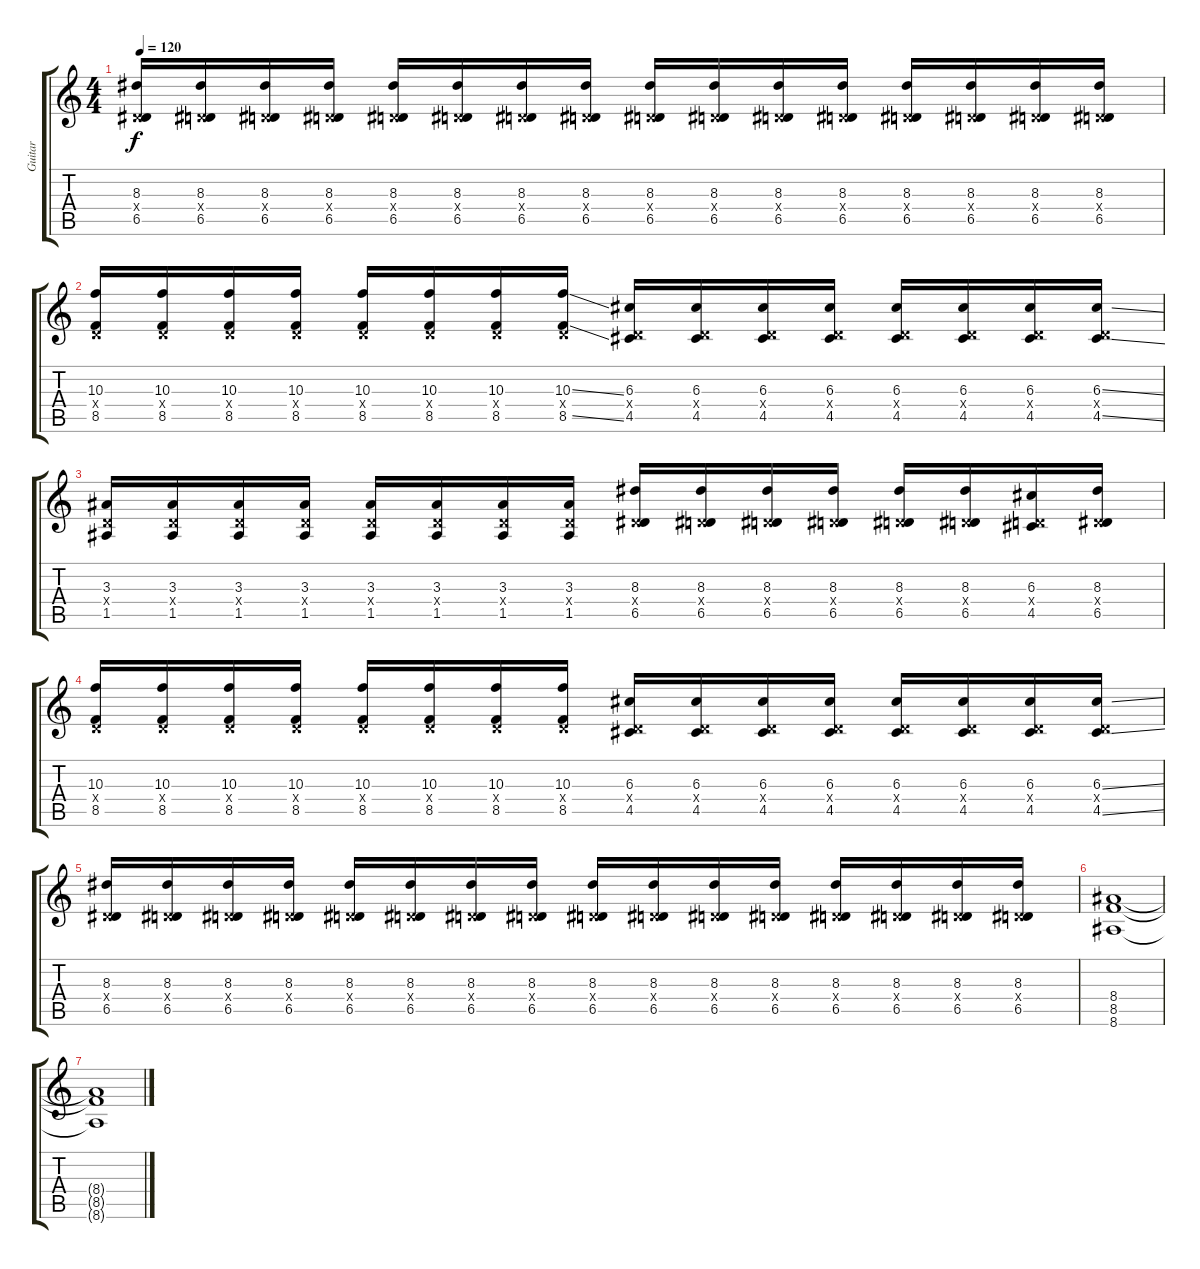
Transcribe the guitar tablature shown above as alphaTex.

\track ("Guitar" "Guitar") {instrument overdrivenguitar}
\staff {score tabs}
\tuning (E4 B3 G3 D3 A2 D2) {hide}
\ts (4 4)
\tempo 120
\clef g2
\ks c
(8.3 0.4{x} 6.5).16{dy f} (8.3 0.4{x} 6.5).16 (8.3 0.4{x} 6.5).16 (8.3 0.4{x} 6.5).16 (8.3 0.4{x} 6.5).16 (8.3 0.4{x} 6.5).16 (8.3 0.4{x} 6.5).16 (8.3 0.4{x} 6.5).16 (8.3 0.4{x} 6.5).16 (8.3 0.4{x} 6.5).16 (8.3 0.4{x} 6.5).16 (8.3 0.4{x} 6.5).16 (8.3 0.4{x} 6.5).16 (8.3 0.4{x} 6.5).16 (8.3 0.4{x} 6.5).16 (8.3 0.4{x} 6.5).16 |
(10.3 0.4{x} 8.5).16 (10.3 0.4{x} 8.5).16 (10.3 0.4{x} 8.5).16 (10.3 0.4{x} 8.5).16 (10.3 0.4{x} 8.5).16 (10.3 0.4{x} 8.5).16 (10.3 0.4{x} 8.5).16 (10.3{ss} 0.4{x} 8.5{ss}).16 (6.3 0.4{x} 4.5).16 (6.3 0.4{x} 4.5).16 (6.3 0.4{x} 4.5).16 (6.3 0.4{x} 4.5).16 (6.3 0.4{x} 4.5).16 (6.3 0.4{x} 4.5).16 (6.3 0.4{x} 4.5).16 (6.3{ss} 0.4{x} 4.5{ss}).16 |
(3.3 0.4{x} 1.5).16 (3.3 0.4{x} 1.5).16 (3.3 0.4{x} 1.5).16 (3.3 0.4{x} 1.5).16 (3.3 0.4{x} 1.5).16 (3.3 0.4{x} 1.5).16 (3.3 0.4{x} 1.5).16 (3.3 0.4{x} 1.5).16 (8.3 0.4{x} 6.5).16 (8.3 0.4{x} 6.5).16 (8.3 0.4{x} 6.5).16 (8.3 0.4{x} 6.5).16 (8.3 0.4{x} 6.5).16 (8.3 0.4{x} 6.5).16 (6.3 0.4{x} 4.5).16 (8.3 0.4{x} 6.5).16 |
(10.3 0.4{x} 8.5).16 (10.3 0.4{x} 8.5).16 (10.3 0.4{x} 8.5).16 (10.3 0.4{x} 8.5).16 (10.3 0.4{x} 8.5).16 (10.3 0.4{x} 8.5).16 (10.3 0.4{x} 8.5).16 (10.3 0.4{x} 8.5).16 (6.3 0.4{x} 4.5).16 (6.3 0.4{x} 4.5).16 (6.3 0.4{x} 4.5).16 (6.3 0.4{x} 4.5).16 (6.3 0.4{x} 4.5).16 (6.3 0.4{x} 4.5).16 (6.3 0.4{x} 4.5).16 (6.3{ss} 0.4{x} 4.5{ss}).16 |
(8.3 0.4{x} 6.5).16 (8.3 0.4{x} 6.5).16 (8.3 0.4{x} 6.5).16 (8.3 0.4{x} 6.5).16 (8.3 0.4{x} 6.5).16 (8.3 0.4{x} 6.5).16 (8.3 0.4{x} 6.5).16 (8.3 0.4{x} 6.5).16 (8.3 0.4{x} 6.5).16 (8.3 0.4{x} 6.5).16 (8.3 0.4{x} 6.5).16 (8.3 0.4{x} 6.5).16 (8.3 0.4{x} 6.5).16 (8.3 0.4{x} 6.5).16 (8.3 0.4{x} 6.5).16 (8.3 0.4{x} 6.5).16 |
(8.4 8.5 8.6).1{volume 4} |
(8.4{t} 8.5{t} 8.6{t}).1
